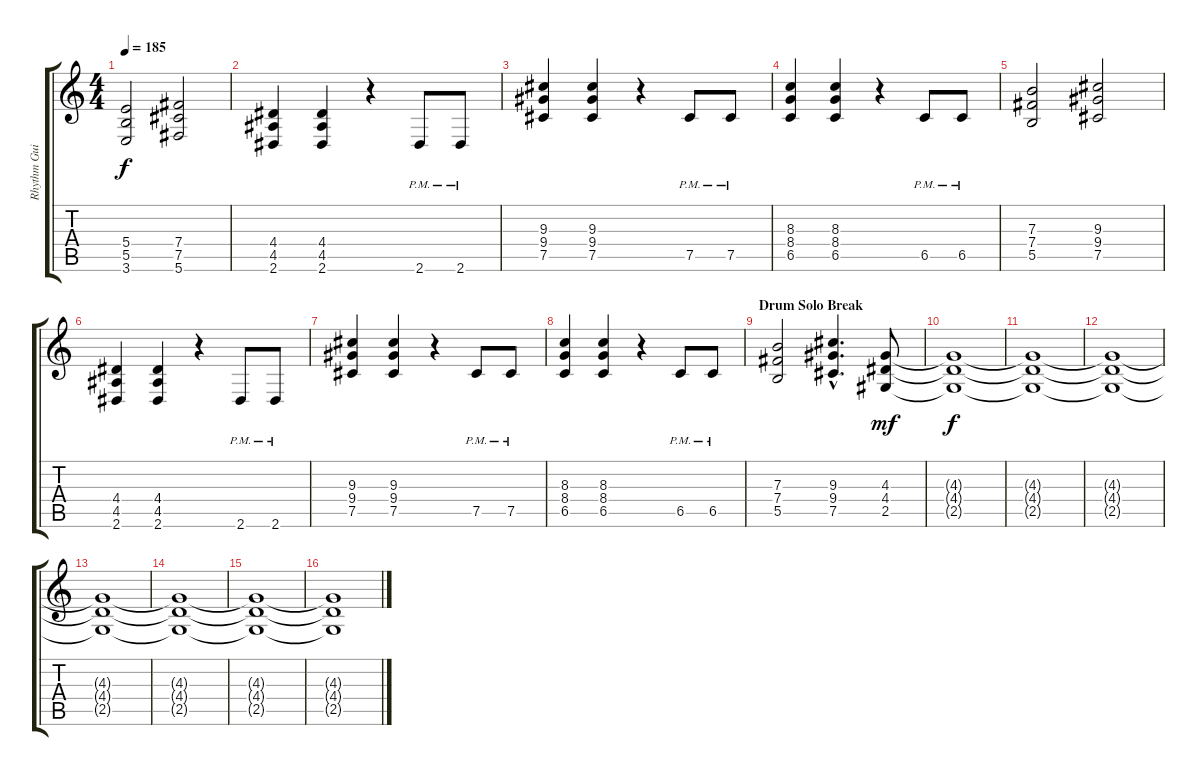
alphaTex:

\track ("Rhythm Guitar Boosted" "Rhythm Gui") {instrument distortionguitar}
\staff {score tabs}
\tuning (Db4 Ab3 E3 B2 Gb2 Db2) {hide}
\ts (4 4)
\tempo 185
\clef g2
\ks c
(5.4 5.5 3.6).2{dy f} (7.4 7.5 5.6).2 |
(4.4 4.5 2.6).4 (4.4 4.5 2.6).4 r.4 2.6{pm}.8 2.6{pm}.8 |
(9.3 9.4 7.5).4 (9.3 9.4 7.5).4 r.4 7.5{pm}.8 7.5{pm}.8 |
(8.3 8.4 6.5).4 (8.3 8.4 6.5).4 r.4 6.5{pm}.8 6.5{pm}.8 |
(7.3 7.4 5.5).2 (9.3 9.4 7.5).2 |
(4.4 4.5 2.6).4 (4.4 4.5 2.6).4 r.4 2.6{pm}.8 2.6{pm}.8 |
(9.3 9.4 7.5).4 (9.3 9.4 7.5).4 r.4 7.5{pm}.8 7.5{pm}.8 |
(8.3 8.4 6.5).4 (8.3 8.4 6.5).4 r.4 6.5{pm}.8 6.5{pm}.8 |
\section ("" "Drum Solo Break")
(7.3 7.4 5.5).2 (9.3{hac} 9.4{hac} 7.5{hac}).4{d} (4.3 4.4 2.5).8{dy mf} |
(4.3{t} 4.4{t} 2.5{t}).1{dy f volume 11} |
(4.3{t} 4.4{t} 2.5{t}).1 |
(4.3{t} 4.4{t} 2.5{t}).1 |
(4.3{t} 4.4{t} 2.5{t}).1 |
(4.3{t} 4.4{t} 2.5{t}).1{volume 7} |
(4.3{t} 4.4{t} 2.5{t}).1 |
(4.3{t} 4.4{t} 2.5{t}).1
